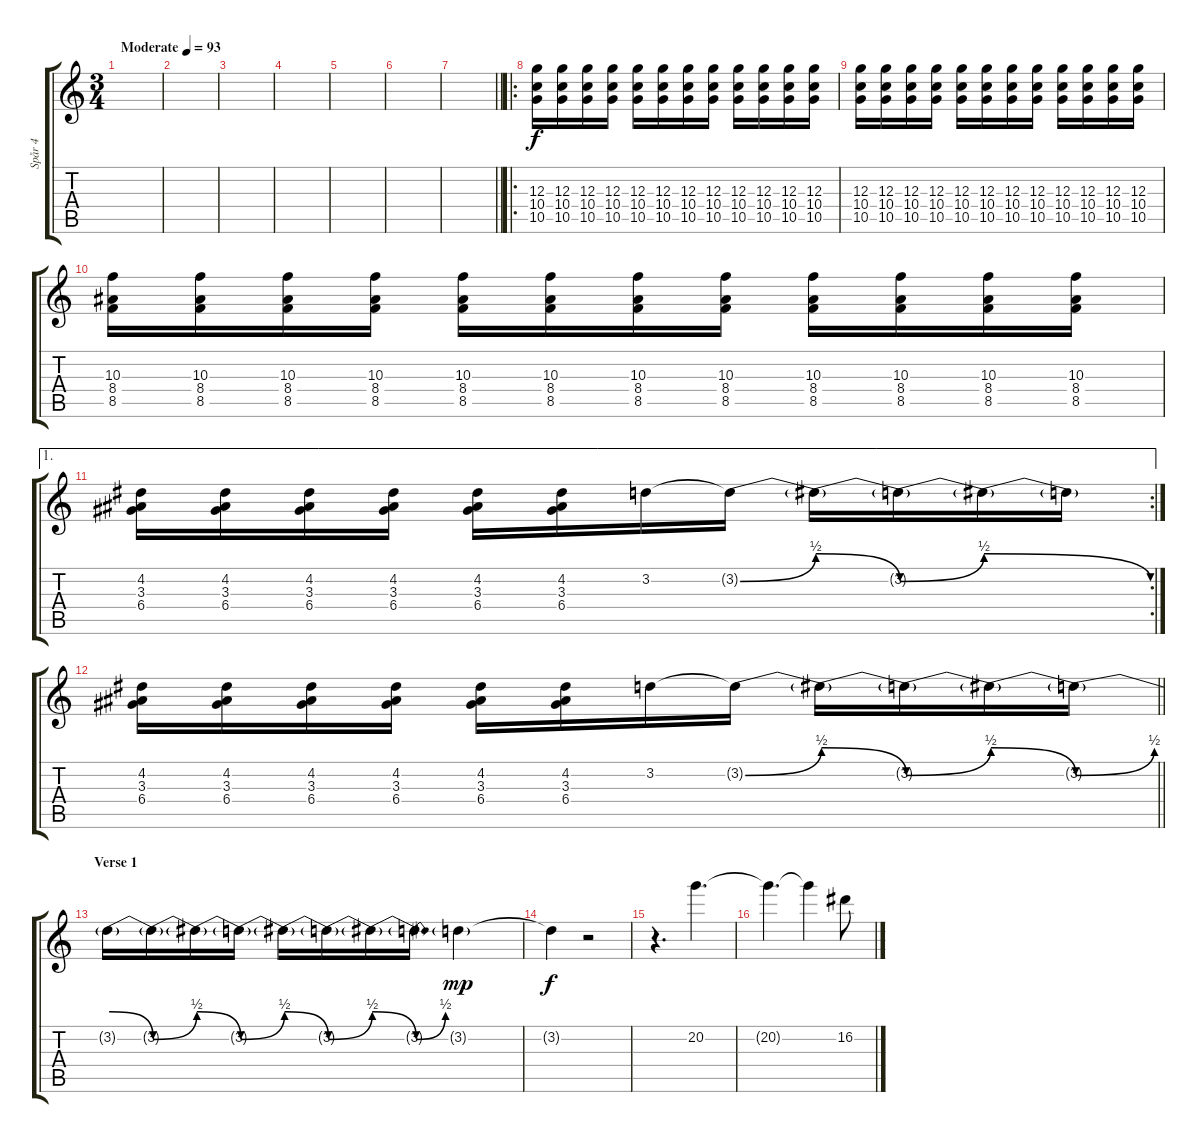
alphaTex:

\track ("Spår 4" "Spår 4") {instrument distortionguitar}
\staff {score tabs}
\tuning (E4 B3 G3 D3 A2 E2) {hide}
\ts (3 4)
\tempo (93 "Moderate")
\clef g2
\ks c
|
|
|
|
|
|
\barLineRight lightlight
|
\ro
\section ("" "")
(12.3 10.4 10.5).16{instrument distortionguitar} (12.3 10.4 10.5).16 (12.3 10.4 10.5).16 (12.3 10.4 10.5).16 (12.3 10.4 10.5).16 (12.3 10.4 10.5).16 (12.3 10.4 10.5).16 (12.3 10.4 10.5).16 (12.3 10.4 10.5).16 (12.3 10.4 10.5).16 (12.3 10.4 10.5).16 (12.3 10.4 10.5).16 |
(12.3 10.4 10.5).16 (12.3 10.4 10.5).16 (12.3 10.4 10.5).16 (12.3 10.4 10.5).16 (12.3 10.4 10.5).16 (12.3 10.4 10.5).16 (12.3 10.4 10.5).16 (12.3 10.4 10.5).16 (12.3 10.4 10.5).16 (12.3 10.4 10.5).16 (12.3 10.4 10.5).16 (12.3 10.4 10.5).16 |
(10.3 8.4 8.5).16 (10.3 8.4 8.5).16 (10.3 8.4 8.5).16 (10.3 8.4 8.5).16 (10.3 8.4 8.5).16 (10.3 8.4 8.5).16 (10.3 8.4 8.5).16 (10.3 8.4 8.5).16 (10.3 8.4 8.5).16 (10.3 8.4 8.5).16 (10.3 8.4 8.5).16 (10.3 8.4 8.5).16 |
\ae 1
\rc 2
(4.2 3.3 6.4).16 (4.2 3.3 6.4).16 (4.2 3.3 6.4).16 (4.2 3.3 6.4).16 (4.2 3.3 6.4).16 (4.2 3.3 6.4).16 3.2.16 3.2{be (bend 0 0 60 2) t}.16 3.2{be (release 0 2 60 0) t}.16 3.2{be (bend 0 0 60 2) t}.16 3.2{be (release 0 2 60 0) t}.16 3.2{t}.16 |
\barLineRight lightlight
(4.2 3.3 6.4).16 (4.2 3.3 6.4).16 (4.2 3.3 6.4).16 (4.2 3.3 6.4).16 (4.2 3.3 6.4).16 (4.2 3.3 6.4).16 3.2.16 3.2{be (bend 0 0 60 2) t}.16 3.2{be (release 0 2 60 0) t}.16 3.2{be (bend 0 0 60 2) t}.16 3.2{be (release 0 2 60 0) t}.16 3.2{be (bend 0 0 60 2) t}.16 |
\section ("" "Verse 1")
3.2{be (release 0 2 60 0) t}.16{volume 9} 3.2{be (bend 0 0 60 2) t}.16 3.2{be (release 0 2 60 0) t}.16 3.2{be (bend 0 0 60 2) t}.16 3.2{be (release 0 2 60 0) t}.16 3.2{be (bend 0 0 60 2) t}.16 3.2{be (release 0 2 60 0) t}.16 3.2{be (bend 0 0 60 2) t}.16 3.2{g}.4{dy mp} |
3.2{t}.4{dy f} r.2 |
r.4{d} 20.2.4{d} |
20.2{t}.4{d} 20.2{t}.4 16.2.8
